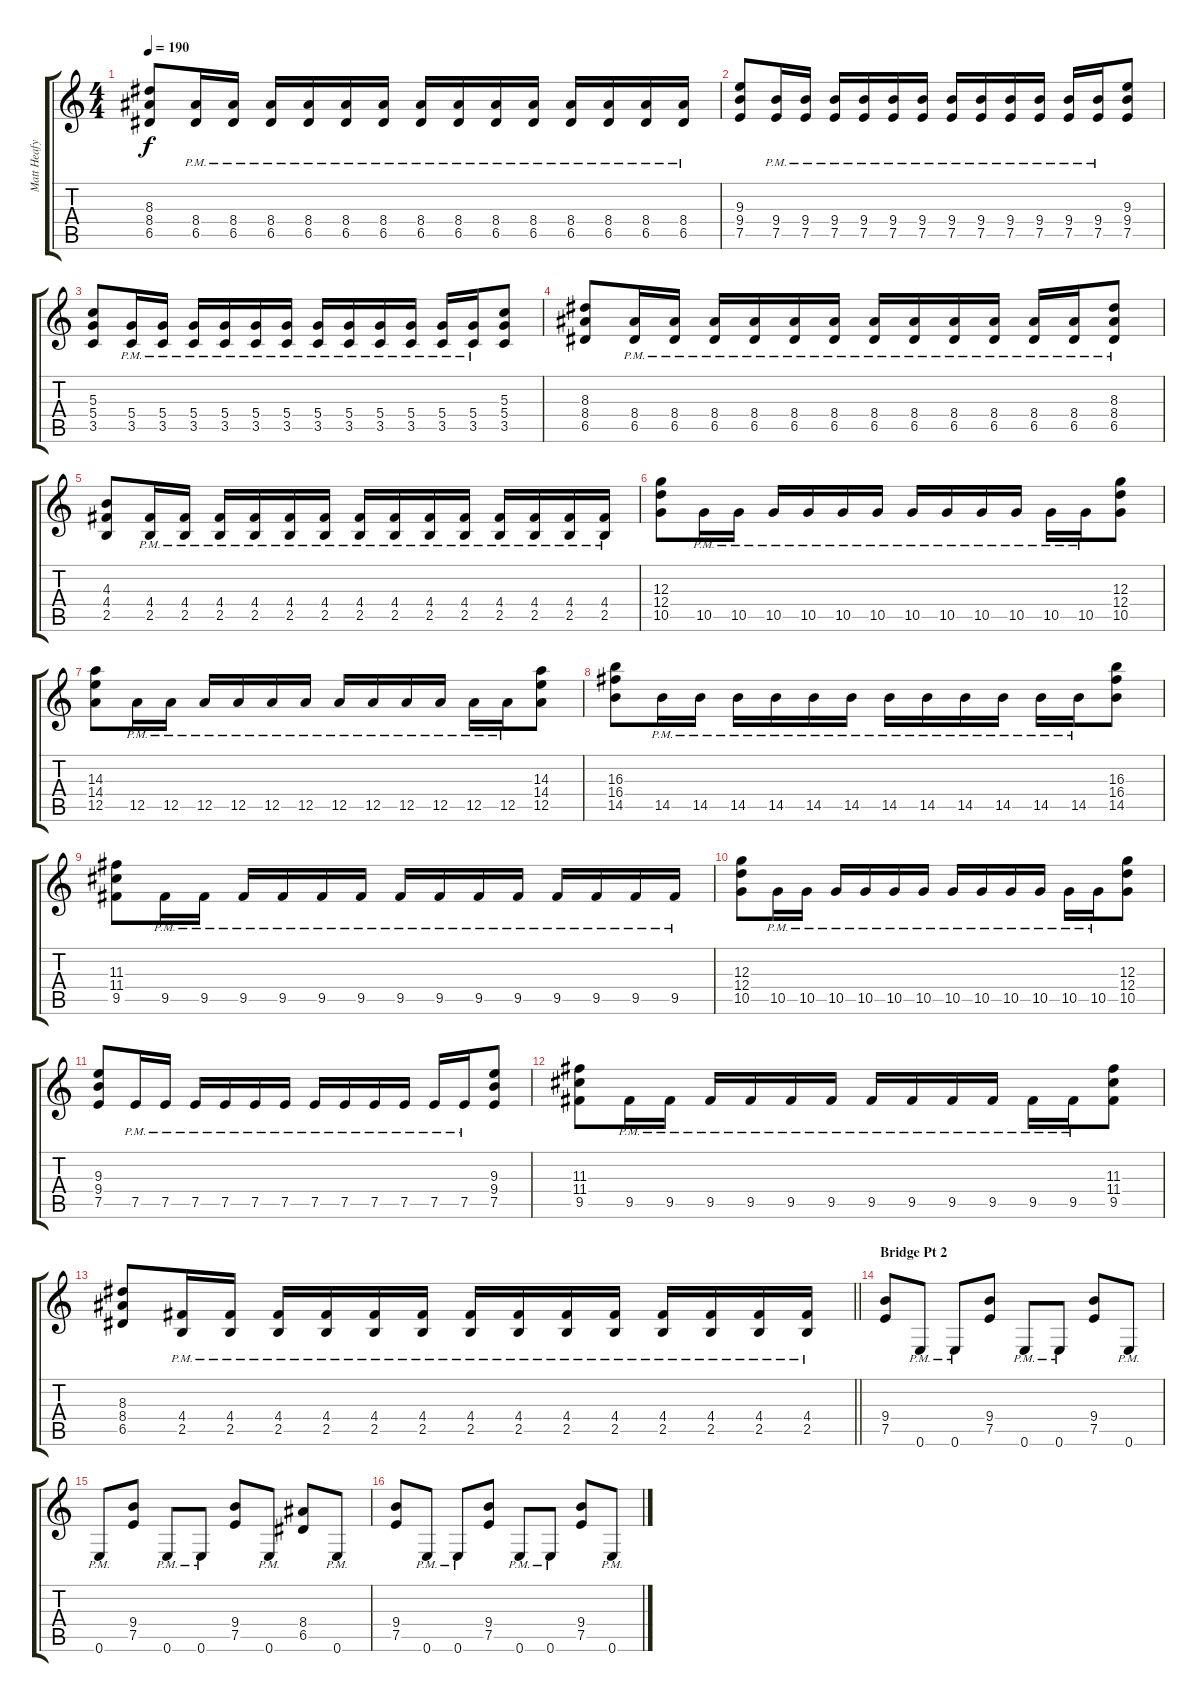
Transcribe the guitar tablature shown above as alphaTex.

\track ("Matt Heafy" "Matt Heafy") {instrument distortionguitar}
\staff {score tabs}
\tuning (E4 B3 G3 D3 A2 E2) {hide}
\ts (4 4)
\tempo 190
\clef g2
\ks c
(8.3 8.4 6.5).8{dy f} (8.4 6.5{pm}).16 (8.4 6.5{pm}).16 (8.4 6.5{pm}).16 (8.4 6.5{pm}).16 (8.4 6.5{pm}).16 (8.4 6.5{pm}).16 (8.4 6.5{pm}).16 (8.4 6.5{pm}).16 (8.4 6.5{pm}).16 (8.4 6.5{pm}).16 (8.4 6.5{pm}).16 (8.4 6.5{pm}).16 (8.4 6.5{pm}).16 (8.4 6.5{pm}).16 |
(9.3 9.4 7.5).8 (9.4 7.5{pm}).16 (9.4 7.5{pm}).16 (9.4 7.5{pm}).16 (9.4 7.5{pm}).16 (9.4 7.5{pm}).16 (9.4 7.5{pm}).16 (9.4 7.5{pm}).16 (9.4 7.5{pm}).16 (9.4 7.5{pm}).16 (9.4 7.5{pm}).16 (9.4 7.5{pm}).16 (9.4 7.5{pm}).16 (9.3 9.4 7.5).8 |
(5.3 5.4 3.5).8 (5.4 3.5{pm}).16 (5.4 3.5{pm}).16 (5.4 3.5{pm}).16 (5.4 3.5{pm}).16 (5.4 3.5{pm}).16 (5.4 3.5{pm}).16 (5.4 3.5{pm}).16 (5.4 3.5{pm}).16 (5.4 3.5{pm}).16 (5.4 3.5{pm}).16 (5.4 3.5{pm}).16 (5.4 3.5{pm}).16 (5.3 5.4 3.5).8 |
(8.3 8.4 6.5).8 (8.4 6.5{pm}).16 (8.4 6.5{pm}).16 (8.4 6.5{pm}).16 (8.4 6.5{pm}).16 (8.4 6.5{pm}).16 (8.4 6.5{pm}).16 (8.4 6.5{pm}).16 (8.4 6.5{pm}).16 (8.4 6.5{pm}).16 (8.4 6.5{pm}).16 (8.4 6.5{pm}).16 (8.4 6.5{pm}).16 (8.3{pm} 8.4 6.5{pm}).8 |
(4.3 4.4 2.5).8 (4.4 2.5{pm}).16 (4.4 2.5{pm}).16 (4.4 2.5{pm}).16 (4.4 2.5{pm}).16 (4.4 2.5{pm}).16 (4.4 2.5{pm}).16 (4.4 2.5{pm}).16 (4.4 2.5{pm}).16 (4.4 2.5{pm}).16 (4.4 2.5{pm}).16 (4.4 2.5{pm}).16 (4.4 2.5{pm}).16 (4.4 2.5{pm}).16 (4.4 2.5{pm}).16 |
(12.3 12.4 10.5).8 10.5{pm}.16 10.5{pm}.16 10.5{pm}.16 10.5{pm}.16 10.5{pm}.16 10.5{pm}.16 10.5{pm}.16 10.5{pm}.16 10.5{pm}.16 10.5{pm}.16 10.5{pm}.16 10.5{pm}.16 (12.3 12.4 10.5).8 |
(14.3 14.4 12.5).8 12.5{pm}.16 12.5{pm}.16 12.5{pm}.16 12.5{pm}.16 12.5{pm}.16 12.5{pm}.16 12.5{pm}.16 12.5{pm}.16 12.5{pm}.16 12.5{pm}.16 12.5{pm}.16 12.5{pm}.16 (14.3 14.4 12.5).8 |
(16.3 16.4 14.5).8 14.5{pm}.16 14.5{pm}.16 14.5{pm}.16 14.5{pm}.16 14.5{pm}.16 14.5{pm}.16 14.5{pm}.16 14.5{pm}.16 14.5{pm}.16 14.5{pm}.16 14.5{pm}.16 14.5{pm}.16 (16.3 16.4 14.5).8 |
(11.3 11.4 9.5).8 9.5{pm}.16 9.5{pm}.16 9.5{pm}.16 9.5{pm}.16 9.5{pm}.16 9.5{pm}.16 9.5{pm}.16 9.5{pm}.16 9.5{pm}.16 9.5{pm}.16 9.5{pm}.16 9.5{pm}.16 9.5{pm}.16 9.5{pm}.16 |
(12.3 12.4 10.5).8 10.5{pm}.16 10.5{pm}.16 10.5{pm}.16 10.5{pm}.16 10.5{pm}.16 10.5{pm}.16 10.5{pm}.16 10.5{pm}.16 10.5{pm}.16 10.5{pm}.16 10.5{pm}.16 10.5{pm}.16 (12.3 12.4 10.5).8 |
(9.3 9.4 7.5).8 7.5{pm}.16 7.5{pm}.16 7.5{pm}.16 7.5{pm}.16 7.5{pm}.16 7.5{pm}.16 7.5{pm}.16 7.5{pm}.16 7.5{pm}.16 7.5{pm}.16 7.5{pm}.16 7.5{pm}.16 (9.3 9.4 7.5).8 |
(11.3 11.4 9.5).8 9.5{pm}.16 9.5{pm}.16 9.5{pm}.16 9.5{pm}.16 9.5{pm}.16 9.5{pm}.16 9.5{pm}.16 9.5{pm}.16 9.5{pm}.16 9.5{pm}.16 9.5{pm}.16 9.5{pm}.16 (11.3 11.4 9.5).8 |
\barLineRight lightlight
(8.3 8.4 6.5).8 (4.4 2.5{pm}).16 (4.4 2.5{pm}).16 (4.4 2.5{pm}).16 (4.4 2.5{pm}).16 (4.4 2.5{pm}).16 (4.4 2.5{pm}).16 (4.4 2.5{pm}).16 (4.4 2.5{pm}).16 (4.4 2.5{pm}).16 (4.4 2.5{pm}).16 (4.4 2.5{pm}).16 (4.4 2.5{pm}).16 (4.4 2.5{pm}).16 (4.4 2.5{pm}).16 |
\section ("" "Bridge Pt 2")
(9.4 7.5).8 0.6{pm}.8 0.6{pm}.8 (9.4 7.5).8 0.6{pm}.8 0.6{pm}.8 (9.4 7.5).8 0.6{pm}.8 |
0.6{pm}.8 (9.4 7.5).8 0.6{pm}.8 0.6{pm}.8 (9.4 7.5).8 0.6{pm}.8 (8.4 6.5).8 0.6{pm}.8 |
(9.4 7.5).8 0.6{pm}.8 0.6{pm}.8 (9.4 7.5).8 0.6{pm}.8 0.6{pm}.8 (9.4 7.5).8 0.6{pm}.8
